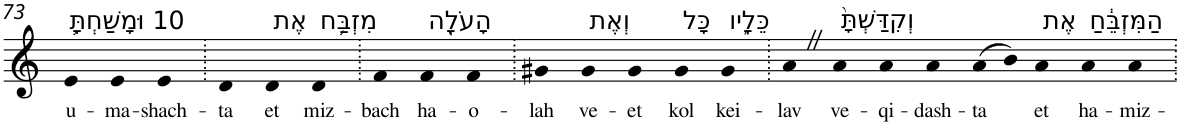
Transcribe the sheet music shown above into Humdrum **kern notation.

**kern	**text
*part1	*part1
*staff1	*staff1
*I"Piano	*
*I'Pno	*
!!LO:PB:g=z
*clefG2	*
*k[]	*
=73	=73
!LO:TX:a:t=10 וּמָשַׁחְתָּ֛	!
!	!LO:LY:b
4e	u-
!	!LO:LY:b
4e	-ma-
!	!LO:LY:b
4e	-shach-
=74.	=74.
!	!LO:LY:b
4d	-ta
!LO:TX:a:t=אֶת	!
!	!LO:LY:b
4d	et
!LO:TX:a:t=מִזְבַּ֥ח	!
!	!LO:LY:b
4d	miz-
=75.	=75.
!	!LO:LY:b
4f	-bach
!LO:TX:a:t=הָעֹלָ֖ה	!
!	!LO:LY:b
4f	ha-
!	!LO:LY:b
4f	-o-
=76.	=76.
!	!LO:LY:b
4g#X	-lah
!LO:TX:a:t=וְאֶת	!
!	!LO:LY:b
4g#	ve-
!	!LO:LY:b
4g#	-et
!LO:TX:a:t=כָּל	!
!	!LO:LY:b
4g#	kol
!LO:TX:a:t=כֵּלָ֑יו	!
!	!LO:LY:b
4g#	kei-
=77.	=77.
!	!LO:LY:b
4aZ	-lav
!LO:TX:a:t=וְקִדַּשְׁתָּ֙	!
!	!LO:LY:b
4a	ve-
!	!LO:LY:b
4a	-qi-
!	!LO:LY:b
4a	-dash-
!	!LO:LY:b
(8a	-ta
8b)	.
!LO:TX:a:t=אֶת	!
!	!LO:LY:b
4a	et
!LO:TX:a:t=הַמִּזְבֵּ֔חַ	!
!	!LO:LY:b
4a	ha-
!	!LO:LY:b
4a	-miz-
=.	=.
*-	*-
